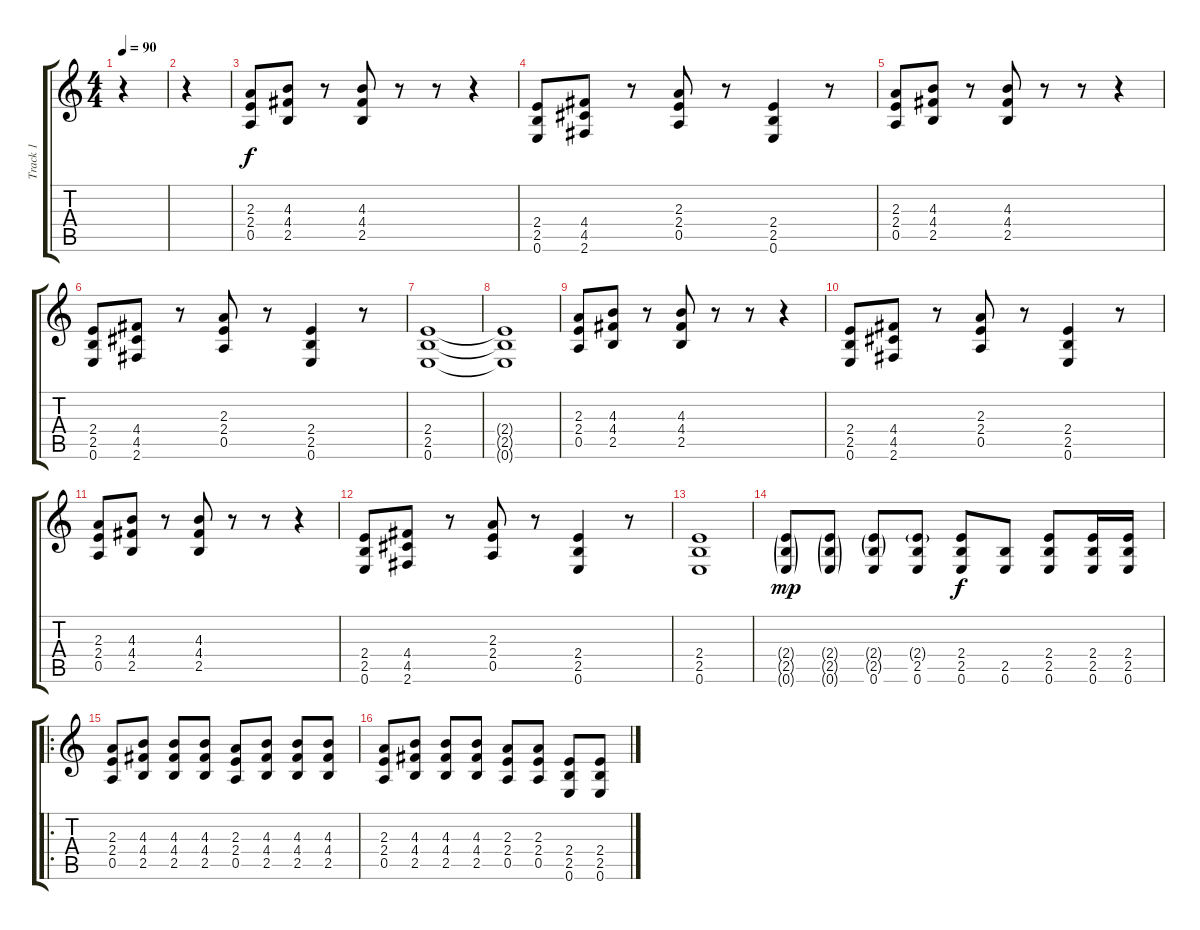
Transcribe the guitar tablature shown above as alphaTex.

\track ("Track 1" "Track 1") {instrument overdrivenguitar}
\staff {score tabs}
\tuning (E4 B3 G3 D3 A2 E2) {hide}
\ts (4 4)
\tempo 90
\clef g2
\ks c
r.4{dy f instrument overdrivenguitar} |
r.4 |
(2.3 2.4 0.5).8 (4.3 4.4 2.5).8 r.8 (4.3 4.4 2.5).8 r.8 r.8 r.4 |
(2.4 2.5 0.6).8 (4.4 4.5 2.6).8 r.8 (2.3 2.4 0.5).8 r.8 (2.4 2.5 0.6).4 r.8 |
(2.3 2.4 0.5).8 (4.3 4.4 2.5).8 r.8 (4.3 4.4 2.5).8 r.8 r.8 r.4 |
(2.4 2.5 0.6).8 (4.4 4.5 2.6).8 r.8 (2.3 2.4 0.5).8 r.8 (2.4 2.5 0.6).4 r.8 |
(2.4 2.5 0.6).1 |
(2.4{t} 2.5{t} 0.6{t}).1 |
(2.3 2.4 0.5).8 (4.3 4.4 2.5).8 r.8 (4.3 4.4 2.5).8 r.8 r.8 r.4 |
(2.4 2.5 0.6).8 (4.4 4.5 2.6).8 r.8 (2.3 2.4 0.5).8 r.8 (2.4 2.5 0.6).4 r.8 |
(2.3 2.4 0.5).8 (4.3 4.4 2.5).8 r.8 (4.3 4.4 2.5).8 r.8 r.8 r.4 |
(2.4 2.5 0.6).8 (4.4 4.5 2.6).8 r.8 (2.3 2.4 0.5).8 r.8 (2.4 2.5 0.6).4 r.8 |
(2.4 2.5 0.6).1 |
(2.4{g} 2.5{g} 0.6{g}).8{dy mp} (2.4{g} 2.5{g} 0.6{g}).8 (2.4{g} 2.5{g} 0.6).8 (2.4{g} 2.5 0.6).8 (2.4 2.5 0.6).8{dy f} (2.5 0.6).8 (2.4 2.5 0.6).8 (2.4 2.5 0.6).16 (2.4 2.5 0.6).16 |
\ro
(2.3 2.4 0.5).8 (4.3 4.4 2.5).8 (4.3 4.4 2.5).8 (4.3 4.4 2.5).8 (2.3 2.4 0.5).8 (4.3 4.4 2.5).8 (4.3 4.4 2.5).8 (4.3 4.4 2.5).8 |
(2.3 2.4 0.5).8 (4.3 4.4 2.5).8 (4.3 4.4 2.5).8 (4.3 4.4 2.5).8 (2.3 2.4 0.5).8 (2.3 2.4 0.5).8 (2.4 2.5 0.6).8 (2.4 2.5 0.6).8
